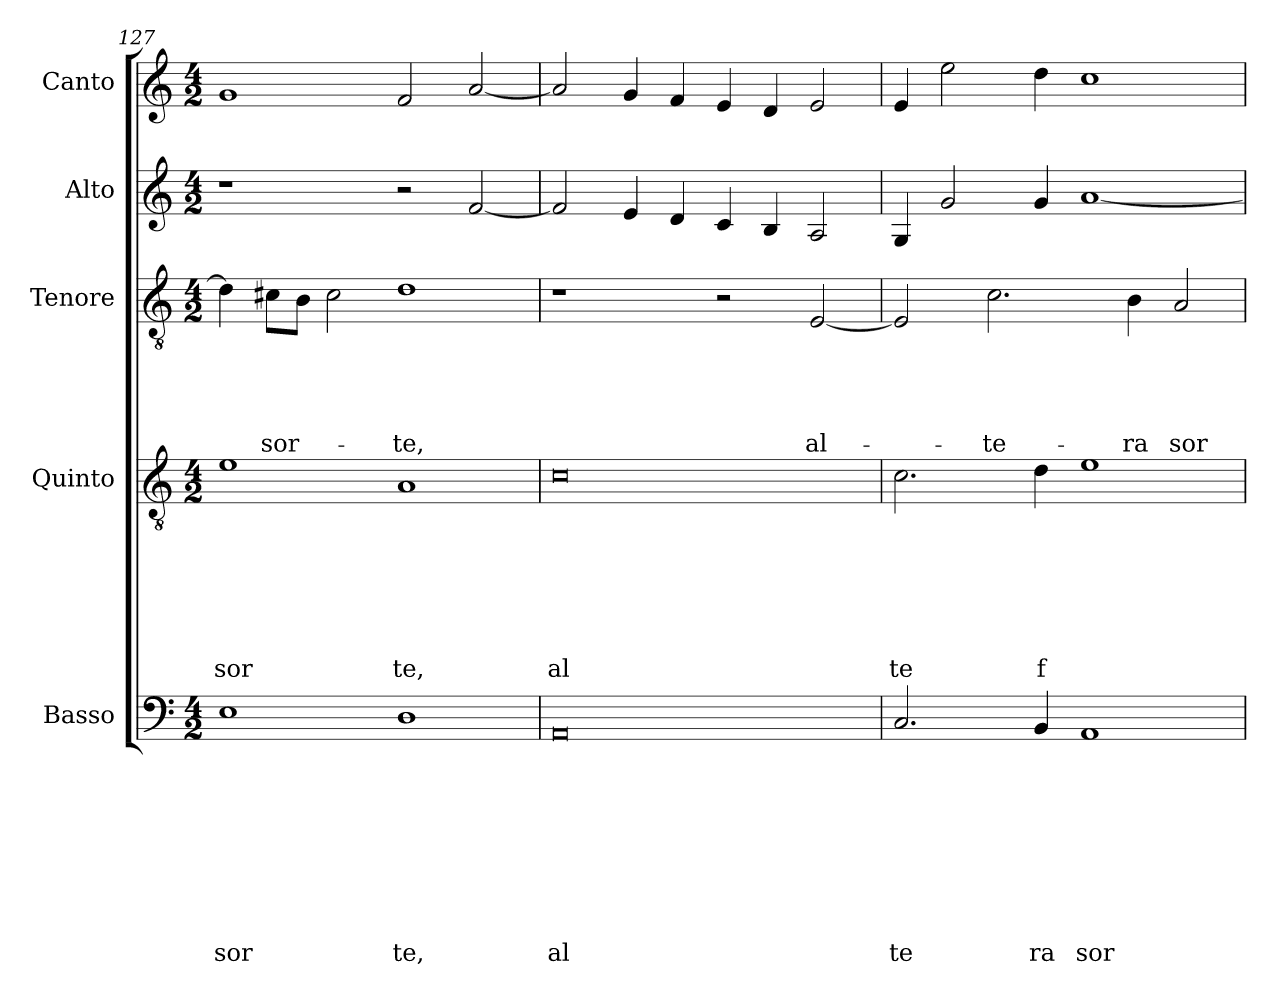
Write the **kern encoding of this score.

**kern	**text	**text	**text	**text	**text	**text	**text	**text	**text	**kern	**text	**text	**text	**text	**text	**text	**text	**kern	**text	**text	**text	**text	**text	**kern	**kern
*part5	*part5	*part5	*part5	*part5	*part5	*part5	*part5	*part5	*part5	*part4	*part4	*part4	*part4	*part4	*part4	*part4	*part4	*part3	*part3	*part3	*part3	*part3	*part3	*part2	*part1
*staff5	*staff5	*staff5	*staff5	*staff5	*staff5	*staff5	*staff5	*staff5	*staff5	*staff4	*staff4	*staff4	*staff4	*staff4	*staff4	*staff4	*staff4	*staff3	*staff3	*staff3	*staff3	*staff3	*staff3	*staff2	*staff1
*I"Basso	*	*	*	*	*	*	*	*	*	*I"Quinto	*	*	*	*	*	*	*	*I"Tenore	*	*	*	*	*	*I"Alto	*I"Canto
*I'Basso	*	*	*	*	*	*	*	*	*	*I'Quinto	*	*	*	*	*	*	*	*I'Tenore	*	*	*	*	*	*I'Alto	*I'Canto
*clefF4	*	*	*	*	*	*	*	*	*	*clefGv2	*	*	*	*	*	*	*	*clefGv2	*	*	*	*	*	*clefG2	*clefG2
*k[]	*	*	*	*	*	*	*	*	*	*k[]	*	*	*	*	*	*	*	*k[]	*	*	*	*	*	*k[]	*k[]
*C:	*	*	*	*	*	*	*	*	*	*C:	*	*	*	*	*	*	*	*C:	*	*	*	*	*	*C:	*C:
*M4/2	*	*	*	*	*	*	*	*	*	*M4/2	*	*	*	*	*	*	*	*M4/2	*	*	*	*	*	*M4/2	*M4/2
=127	=127	=127	=127	=127	=127	=127	=127	=127	=127	=127	=127	=127	=127	=127	=127	=127	=127	=127	=127	=127	=127	=127	=127	=127	=127
!	!	!	!	!	!	!	!	!	!LO:LY:b	!	!	!	!	!	!	!	!LO:LY:b	!	!	!	!	!	!	!	!
1E	.	.	.	.	.	.	.	.	sor	1e	.	.	.	.	.	.	sor	4d\]	.	.	.	.	.	1r	1g
!	!	!	!	!	!	!	!	!	!	!	!	!	!	!	!	!	!	!	!	!	!	!	!LO:LY:b	!	!
.	.	.	.	.	.	.	.	.	.	.	.	.	.	.	.	.	.	8c#X\L	.	.	.	.	sor-	.	.
.	.	.	.	.	.	.	.	.	.	.	.	.	.	.	.	.	.	8B\J	.	.	.	.	.	.	.
.	.	.	.	.	.	.	.	.	.	.	.	.	.	.	.	.	.	2c#\	.	.	.	.	.	.	.
!	!	!	!	!	!	!	!	!	!LO:LY:b	!	!	!	!	!	!	!	!LO:LY:b	!	!	!	!	!	!LO:LY:b	!	!
1D	.	.	.	.	.	.	.	.	te,	1A	.	.	.	.	.	.	te,	1d	.	.	.	.	-te,	2r	2f/
.	.	.	.	.	.	.	.	.	.	.	.	.	.	.	.	.	.	.	.	.	.	.	.	[<2f/	[<2a/
=128	=128	=128	=128	=128	=128	=128	=128	=128	=128	=128	=128	=128	=128	=128	=128	=128	=128	=128	=128	=128	=128	=128	=128	=128	=128
!	!	!	!	!	!	!	!	!	!LO:LY:b	!	!	!	!	!	!	!	!LO:LY:b	!	!	!	!	!	!	!	!
0AA	.	.	.	.	.	.	.	.	al	0c	.	.	.	.	.	.	al	1r	.	.	.	.	.	2f/]	2a/]
.	.	.	.	.	.	.	.	.	.	.	.	.	.	.	.	.	.	.	.	.	.	.	.	4e/	4g/
.	.	.	.	.	.	.	.	.	.	.	.	.	.	.	.	.	.	.	.	.	.	.	.	4d/	4f/
.	.	.	.	.	.	.	.	.	.	.	.	.	.	.	.	.	.	2r	.	.	.	.	.	4c/	4e/
.	.	.	.	.	.	.	.	.	.	.	.	.	.	.	.	.	.	.	.	.	.	.	.	4B/	4d/
!	!	!	!	!	!	!	!	!	!	!	!	!	!	!	!	!	!	!	!	!	!	!	!LO:LY:b	!	!
.	.	.	.	.	.	.	.	.	.	.	.	.	.	.	.	.	.	[<2E/	.	.	.	.	al-	2A/	2e/
=129	=129	=129	=129	=129	=129	=129	=129	=129	=129	=129	=129	=129	=129	=129	=129	=129	=129	=129	=129	=129	=129	=129	=129	=129	=129
!	!	!	!	!	!	!	!	!	!LO:LY:b	!	!	!	!	!	!	!	!LO:LY:b	!	!	!	!	!	!	!	!
2.C/	.	.	.	.	.	.	.	.	te	2.c\	.	.	.	.	.	.	te	(2E/]	.	.	.	.	.	4G/	4e/
.	.	.	.	.	.	.	.	.	.	.	.	.	.	.	.	.	.	.	.	.	.	.	.	2g/	2ee\
!	!	!	!	!	!	!	!	!	!	!	!	!	!	!	!	!	!	!	!	!	!	!	!LO:LY:b	!	!
.	.	.	.	.	.	.	.	.	.	.	.	.	.	.	.	.	.	2.c\	.	.	.	.	-te-	.	.
!	!	!	!	!	!	!	!	!	!LO:LY:b	!	!	!	!	!	!	!	!LO:LY:b	!	!	!	!	!	!	!	!
4BB/	.	.	.	.	.	.	.	.	ra	4d\	.	.	.	.	.	.	f	.	.	.	.	.	.	4g/	4dd\
!	!	!	!	!	!	!	!	!	!LO:LY:b	!	!	!	!	!	!	!	!	!	!	!	!	!	!	!	!
1AA	.	.	.	.	.	.	.	.	sor	1e	.	.	.	.	.	.	.	.	.	.	.	.	.	[<1a	1cc
!	!	!	!	!	!	!	!	!	!	!	!	!	!	!	!	!	!	!	!	!	!	!	!LO:LY:b	!	!
.	.	.	.	.	.	.	.	.	.	.	.	.	.	.	.	.	.	4B\	.	.	.	.	-ra	.	.
!	!	!	!	!	!	!	!	!	!	!	!	!	!	!	!	!	!	!	!	!	!	!	!LO:LY:b	!	!
.	.	.	.	.	.	.	.	.	.	.	.	.	.	.	.	.	.	2A/	.	.	.	.	sor-	.	.
=	=	=	=	=	=	=	=	=	=	=	=	=	=	=	=	=	=	=	=	=	=	=	=	=	=
*-	*-	*-	*-	*-	*-	*-	*-	*-	*-	*-	*-	*-	*-	*-	*-	*-	*-	*-	*-	*-	*-	*-	*-	*-	*-
